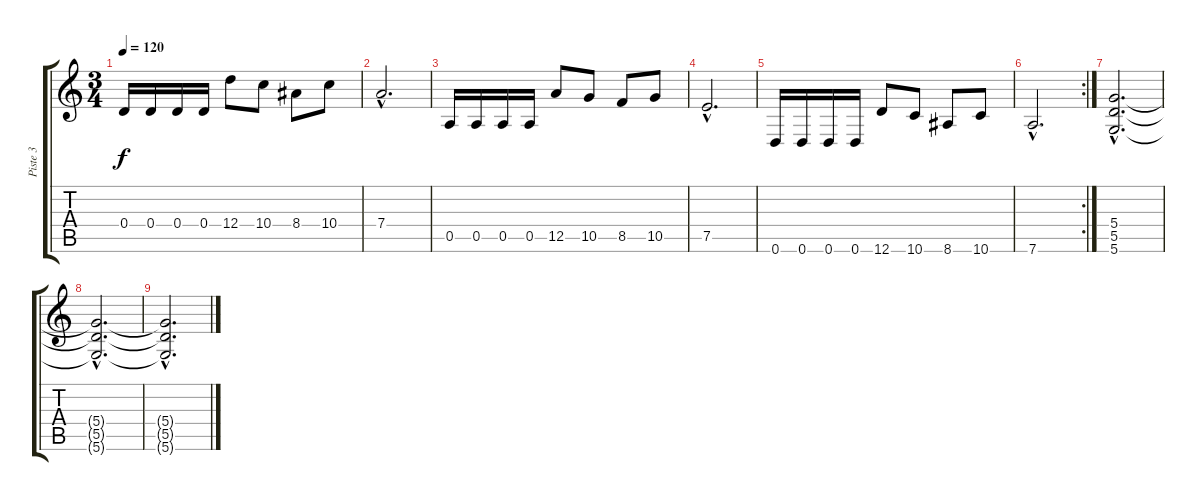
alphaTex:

\track ("Piste 3" "Piste 3") {instrument electricguitarjazz}
\staff {score tabs}
\tuning (E4 B3 G3 D3 A2 D2) {hide}
\ts (3 4)
\tempo 120
\clef g2
\ks c
0.4.16{dy f} 0.4.16 0.4.16 0.4.16 12.4.8 10.4.8 8.4.8 10.4.8 |
7.4{hac}.2{d} |
0.5.16 0.5.16 0.5.16 0.5.16 12.5.8 10.5.8 8.5.8 10.5.8 |
7.5{hac}.2{d} |
0.6.16 0.6.16 0.6.16 0.6.16 12.6.8 10.6.8 8.6.8 10.6.8 |
\rc 2
7.6{hac}.2{d} |
(5.4{hac} 5.5{hac} 5.6{hac}).2{d} |
(5.4{hac t} 5.5{hac t} 5.6{hac t}).2{d} |
(5.4{hac t} 5.5{hac t} 5.6{hac t}).2{d}
